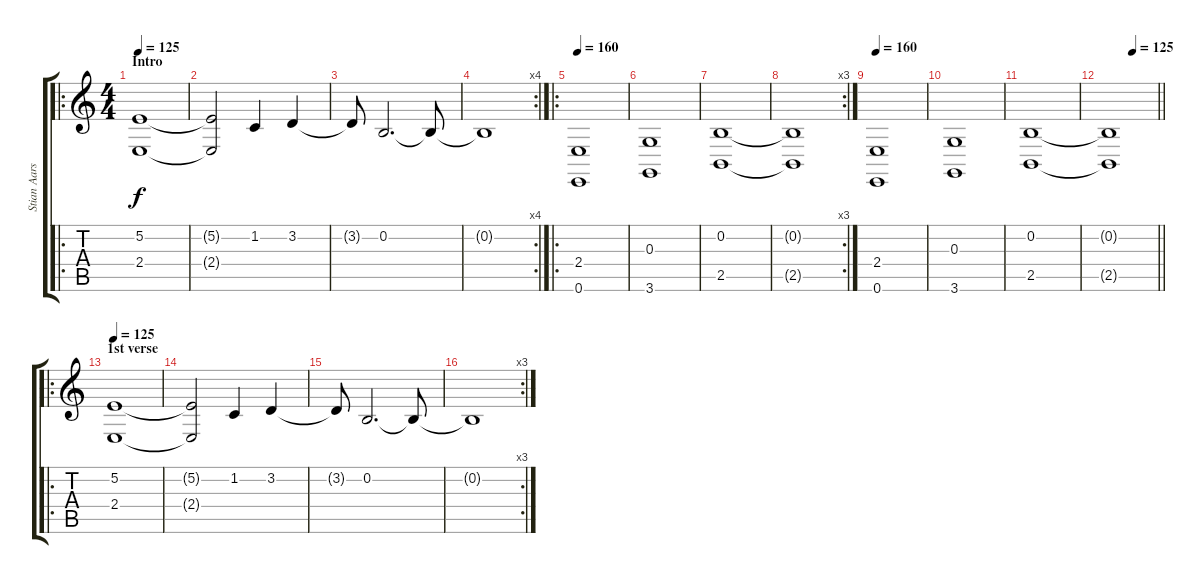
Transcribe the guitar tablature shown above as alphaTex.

\track ("Stian Aarstad" "Stian Aars") {instrument synthstrings1}
\staff {score tabs}
\tuning (E4 B3 G3 D3 A2 E2) {hide}
\ro
\ts (4 4)
\section ("" "Intro")
\tempo 125
\clef g2
\ks c
(5.2 2.4).1{dy f instrument synthstrings1} |
(5.2{t} 2.4{t}).2 1.2.4 3.2.4 |
3.2{t}.8 0.2.2{d} 0.2{t}.8 |
\rc 4
0.2{t}.1 |
\ro
\tempo 160
(2.4 0.6).1 |
(0.3 3.6).1 |
(0.2 2.5).1 |
\rc 3
(0.2{t} 2.5{t}).1 |
\tempo 160
(2.4 0.6).1 |
(0.3 3.6).1 |
(0.2 2.5).1 |
\tempo (125 0.5)
\barLineRight lightlight
(0.2{t} 2.5{t}).1 |
\ro
\section ("" "1st verse")
\tempo 125
(5.2 2.4).1 |
(5.2{t} 2.4{t}).2 1.2.4 3.2.4 |
3.2{t}.8 0.2.2{d} 0.2{t}.8 |
\rc 3
0.2{t}.1
